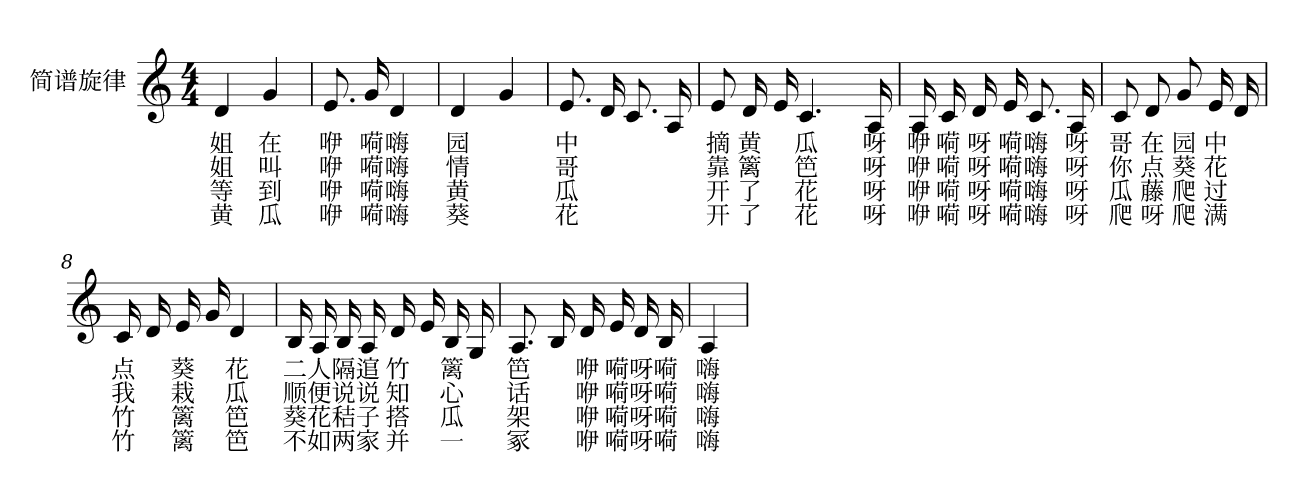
**kern	**text	**text	**text	**text
*part1	*part1	*part1	*part1	*part1
*staff1	*staff1	*staff1	*staff1	*staff1
*I"简谱旋律	*	*	*	*
*k[]	*	*	*	*
*M4/4	*	*	*	*
=1	=1	=1	=1	=1
4d	姐	姐	等	黄
4g	在	叫	到	瓜
=2	=2	=2	=2	=2
8.e	咿	咿	咿	咿
16g	嗬	嗬	嗬	嗬
4d	嗨	嗨	嗨	嗨
=3	=3	=3	=3	=3
4d	园	情	黄	葵
4g	.	.	.	.
=4	=4	=4	=4	=4
8.e	中	哥	瓜	花
16d	.	.	.	.
8.c	.	.	.	.
16A	.	.	.	.
=5	=5	=5	=5	=5
8e	摘	靠	开	开
16d	黄	篱	了	了
16e	.	.	.	.
!LO:N:vis=4.	!	!	!	!
4..c	瓜	笆	花	花
16A	呀	呀	呀	呀
=6	=6	=6	=6	=6
16A	咿	咿	咿	咿
16c	嗬	嗬	嗬	嗬
16d	呀	呀	呀	呀
16e	嗬	嗬	嗬	嗬
8.c	嗨	嗨	嗨	嗨
16A	呀	呀	呀	呀
=7	=7	=7	=7	=7
8c	哥	你	瓜	爬
8d	在	点	藤	呀
8g	园	葵	爬	爬
16e	中	花	过	满
16d	.	.	.	.
=8	=8	=8	=8	=8
16c	点	我	竹	竹
16d	.	.	.	.
16e	葵	栽	篱	篱
16g	.	.	.	.
4d	花	瓜	笆	笆
=9	=9	=9	=9	=9
16B	二	顺	葵	不
16A	人	便	花	如
16B	隔	说	秸	两
16A	逭	说	子	家
16d	竹	知	搭	并
16e	.	.	.	.
16B	篱	心	瓜	一
16G	.	.	.	.
=10	=10	=10	=10	=10
8.A	笆	话	架	冢
16B	.	.	.	.
16d	咿	咿	咿	咿
16e	嗬	嗬	嗬	嗬
16d	呀	呀	呀	呀
16B	嗬	嗬	嗬	嗬
=11	=11	=11	=11	=11
4A	嗨	嗨	嗨	嗨
=	=	=	=	=
*-	*-	*-	*-	*-
